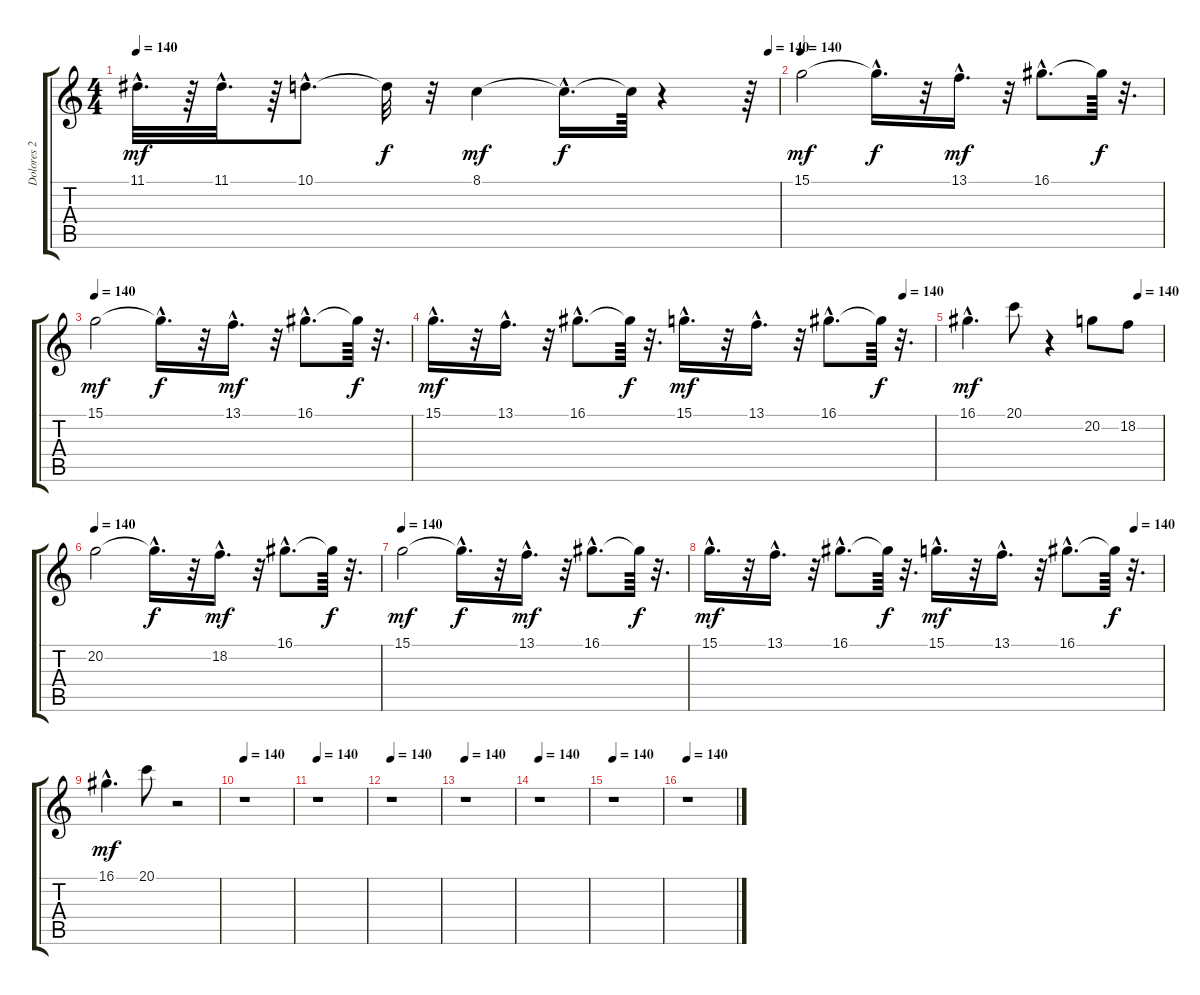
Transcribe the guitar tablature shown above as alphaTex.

\track ("Dolores 2" "Dolores 2") {instrument pad3polysynth}
\staff {score tabs}
\tuning (E4 B3 G3 D3 A2 E2) {hide}
\ts (4 4)
\tempo 140
\tempo (140 0.984375)
\clef g2
\ks c
11.1{hac}.32{d dy mf} r.64 11.1{hac}.32{d} r.64 10.1{hac}.8{d} 10.1{t}.32{dy f} r.32 8.1.4{dy mf} 8.1{hac t}.16{d dy f} 8.1{t}.64 r.4 r.64 |
\tempo 140
15.1.2{dy mf} 15.1{hac t}.16{d dy f} r.32 13.1{hac}.16{d dy mf} r.32 16.1{hac}.8{d} 16.1{t}.64{dy f} r.32{d} |
\tempo 140
15.1.2{dy mf} 15.1{hac t}.16{d dy f} r.32 13.1{hac}.16{d dy mf} r.32 16.1{hac}.8{d} 16.1{t}.64{dy f} r.32{d} |
\tempo (140 0.9375)
15.1{hac}.16{d dy mf} r.32 13.1{hac}.16{d} r.32 16.1{hac}.8{d} 16.1{t}.64{dy f} r.32{d} 15.1{hac}.16{d dy mf} r.32 13.1{hac}.16{d} r.32 16.1{hac}.8{d} 16.1{t}.64{dy f} r.32{d} |
\tempo (140 0.875)
16.1{hac}.4{d dy mf} 20.1.8 r.4 20.2.8 18.2.8 |
\tempo 140
20.2.2 20.2{hac t}.16{d dy f} r.32 18.2{hac}.16{d dy mf} r.32 16.1{hac}.8{d} 16.1{t}.64{dy f} r.32{d} |
\tempo 140
15.1.2{dy mf} 15.1{hac t}.16{d dy f} r.32 13.1{hac}.16{d dy mf} r.32 16.1{hac}.8{d} 16.1{t}.64{dy f} r.32{d} |
\tempo (140 0.9375)
15.1{hac}.16{d dy mf} r.32 13.1{hac}.16{d} r.32 16.1{hac}.8{d} 16.1{t}.64{dy f} r.32{d} 15.1{hac}.16{d dy mf} r.32 13.1{hac}.16{d} r.32 16.1{hac}.8{d} 16.1{t}.64{dy f} r.32{d} |
16.1{hac}.4{d dy mf} 20.1.8 r.2 |
\tempo 140
r.1 |
\tempo 140
r.1 |
\tempo 140
r.1 |
\tempo 140
r.1 |
\tempo 140
r.1 |
\tempo 140
r.1 |
\tempo 140
r.1
